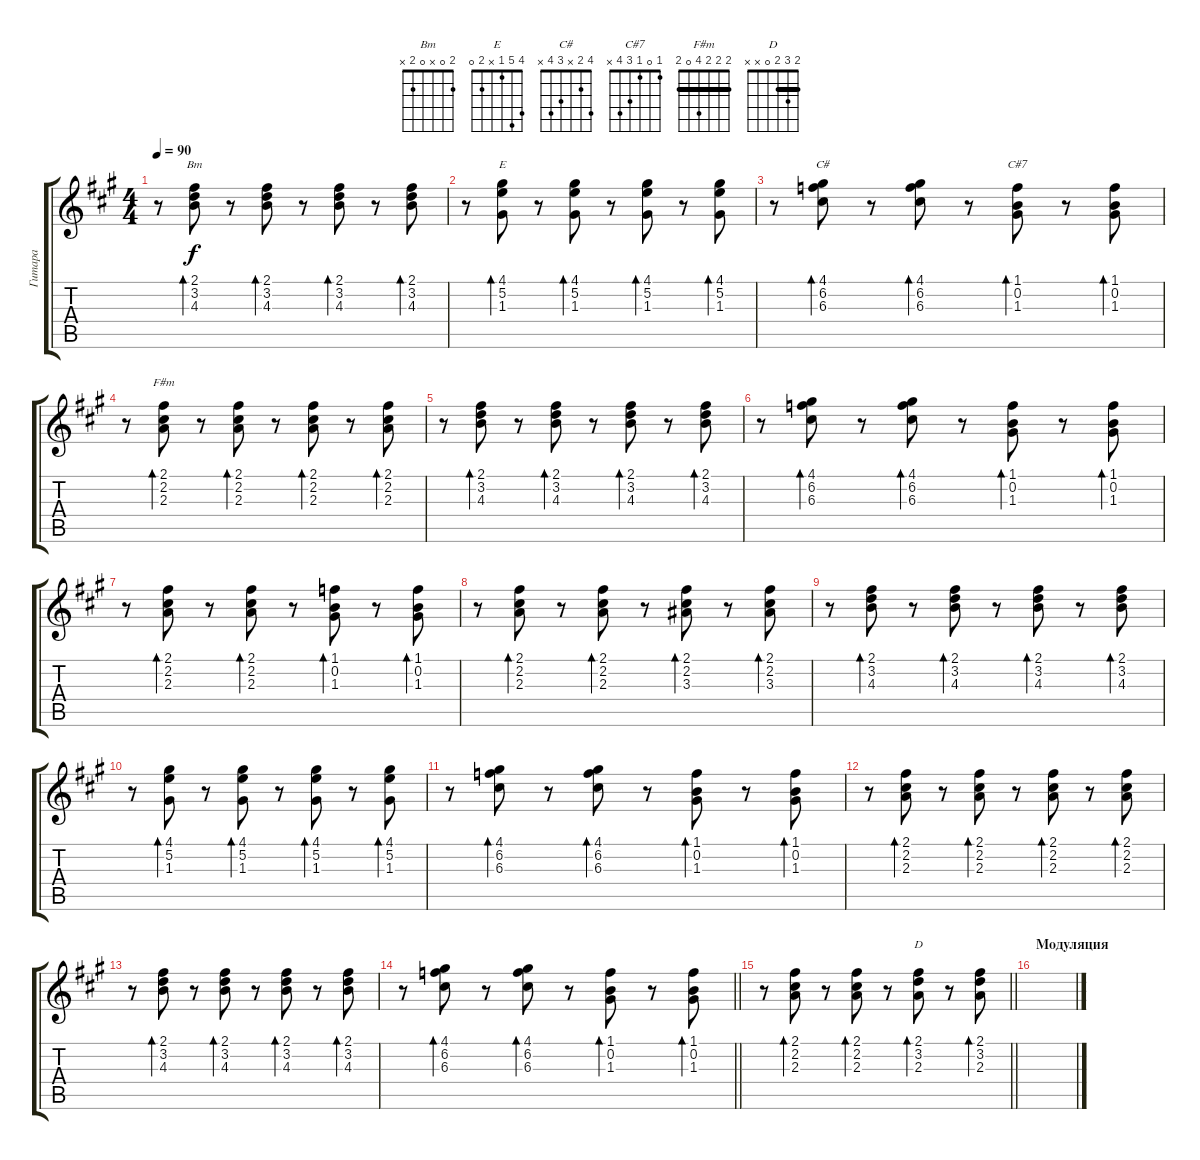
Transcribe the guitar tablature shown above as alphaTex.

\track ("Гитара" "Гитара") {instrument distortionguitar}
\staff {score tabs}
\tuning (E4 B3 G3 D3 A2 E2) {hide}
\chord ("Bm" 2 0 x 0 2 x)
\chord ("E" 4 5 1 x 2 0)
\chord ("C#" 4 2 x 3 4 x)
\chord ("C#7" 1 0 1 3 4 x)
\chord ("F#m" 2 2 2 4 0 2) {barre 2}
\chord ("D" 2 3 2 0 x x) {barre 2}
\ts (4 4)
\tempo 90
\clef g2
\ks f#minor
r.8{dy f} (2.1 3.2 4.3).8{bd 120 ch "Bm"} r.8 (2.1 3.2 4.3).8{bd 120} r.8 (2.1 3.2 4.3).8{bd 120} r.8 (2.1 3.2 4.3).8{bd 120} |
r.8 (4.1 5.2 1.3).8{bd 120 ch "E"} r.8 (4.1 5.2 1.3).8{bd 120} r.8 (4.1 5.2 1.3).8{bd 120} r.8 (4.1 5.2 1.3).8{bd 120} |
r.8 (4.1 6.2 6.3).8{bd 120 ch "C#"} r.8 (4.1 6.2 6.3).8{bd 120} r.8 (1.1 0.2 1.3).8{bd 120 ch "C#7"} r.8 (1.1 0.2 1.3).8{bd 120} |
r.8{volume 10 instrument acousticguitarsteel} (2.1 2.2 2.3).8{bd 120 ch "F#m"} r.8 (2.1 2.2 2.3).8{bd 120} r.8 (2.1 2.2 2.3).8{bd 120} r.8 (2.1 2.2 2.3).8{bd 120} |
r.8 (2.1 3.2 4.3).8{bd 120} r.8 (2.1 3.2 4.3).8{bd 120} r.8 (2.1 3.2 4.3).8{bd 120} r.8 (2.1 3.2 4.3).8{bd 120} |
r.8 (4.1 6.2 6.3).8{bd 120} r.8 (4.1 6.2 6.3).8{bd 120} r.8 (1.1 0.2 1.3).8{bd 120} r.8 (1.1 0.2 1.3).8{bd 120} |
r.8{volume 10 instrument acousticguitarsteel} (2.1 2.2 2.3).8{bd 120} r.8 (2.1 2.2 2.3).8{bd 120} r.8 (1.1 0.2 1.3).8{bd 120} r.8 (1.1 0.2 1.3).8{bd 120} |
r.8{volume 10 instrument acousticguitarsteel} (2.1 2.2 2.3).8{bd 120} r.8 (2.1 2.2 2.3).8{bd 120} r.8 (2.1 2.2 3.3).8{bd 120} r.8 (2.1 2.2 3.3).8{bd 120} |
r.8 (2.1 3.2 4.3).8{bd 120} r.8 (2.1 3.2 4.3).8{bd 120} r.8 (2.1 3.2 4.3).8{bd 120} r.8 (2.1 3.2 4.3).8{bd 120} |
r.8 (4.1 5.2 1.3).8{bd 120} r.8 (4.1 5.2 1.3).8{bd 120} r.8 (4.1 5.2 1.3).8{bd 120} r.8 (4.1 5.2 1.3).8{bd 120} |
r.8 (4.1 6.2 6.3).8{bd 120} r.8 (4.1 6.2 6.3).8{bd 120} r.8 (1.1 0.2 1.3).8{bd 120} r.8 (1.1 0.2 1.3).8{bd 120} |
r.8{volume 10 instrument acousticguitarsteel} (2.1 2.2 2.3).8{bd 120} r.8 (2.1 2.2 2.3).8{bd 120} r.8 (2.1 2.2 2.3).8{bd 120} r.8 (2.1 2.2 2.3).8{bd 120} |
r.8 (2.1 3.2 4.3).8{bd 120} r.8 (2.1 3.2 4.3).8{bd 120} r.8 (2.1 3.2 4.3).8{bd 120} r.8 (2.1 3.2 4.3).8{bd 120} |
\barLineRight lightlight
r.8 (4.1 6.2 6.3).8{bd 120} r.8 (4.1 6.2 6.3).8{bd 120} r.8 (1.1 0.2 1.3).8{bd 120} r.8 (1.1 0.2 1.3).8{bd 120} |
\section ("" "")
\barLineRight lightlight
r.8{volume 10 instrument acousticguitarsteel} (2.1 2.2 2.3).8{bd 120} r.8 (2.1 2.2 2.3).8{bd 120} r.8 (2.1 3.2 2.3).8{bd 60 ch "D"} r.8 (2.1 3.2 2.3).8{bd 60} |
\section ("" "Модуляция")
